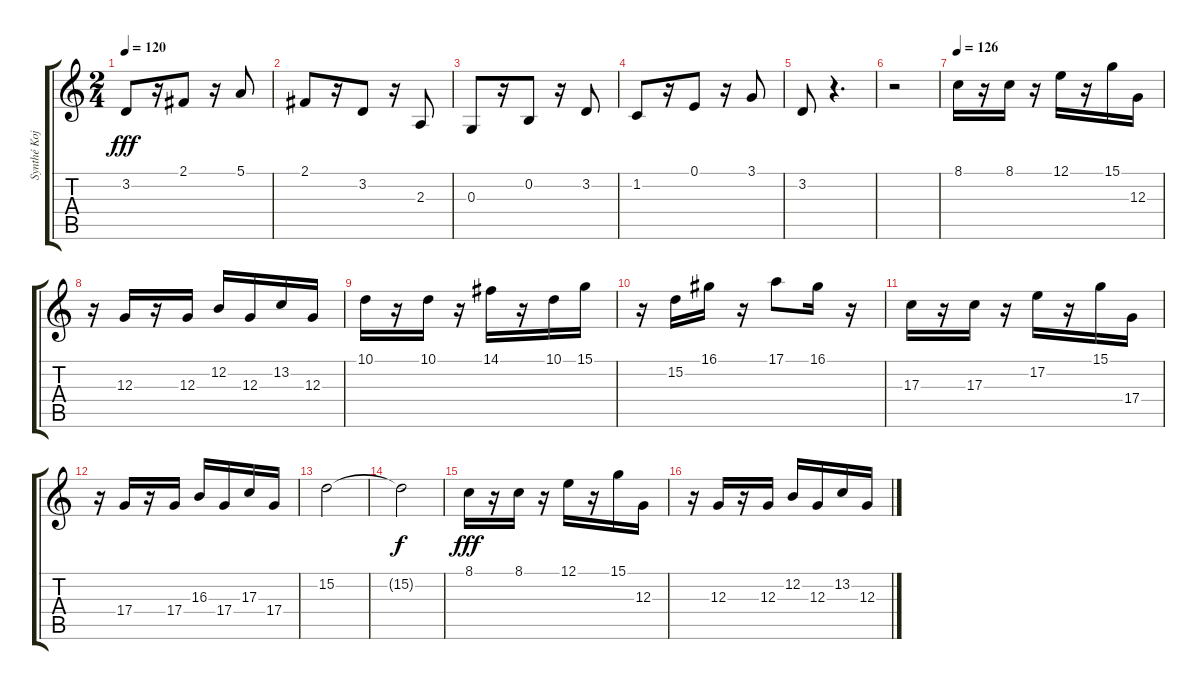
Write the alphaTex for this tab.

\track ("Synthé Kojote" "Synthé Koj") {instrument brasssection}
\staff {score tabs}
\tuning (E4 B3 G3 D3 A2 E2) {hide}
\ts (2 4)
\tempo 120
\clef g2
\ks c
3.2.8{dy fff} r.16 2.1.8 r.16 5.1.8 |
2.1.8 r.16 3.2.8 r.16 2.3.8 |
0.3.8 r.16 0.2.8 r.16 3.2.8 |
1.2.8 r.16 0.1.8 r.16 3.1.8 |
3.2.8 r.4{d} |
r.2 |
\tempo 126
8.1.16 r.16 8.1.16 r.16 12.1.16 r.16 15.1.16 12.3.16 |
r.16 12.3.16 r.16 12.3.16 12.2.16 12.3.16 13.2.16 12.3.16 |
10.1.16 r.16 10.1.16 r.16 14.1.16 r.16 10.1.16 15.1.16 |
r.16 15.2.16 16.1.16 r.16 17.1.8 16.1.16 r.16 |
17.3.16 r.16 17.3.16 r.16 17.2.16 r.16 15.1.16 17.4.16 |
r.16 17.4.16 r.16 17.4.16 16.3.16 17.4.16 17.3.16 17.4.16 |
15.2.2 |
15.2{t}.2{dy f} |
8.1.16{dy fff} r.16 8.1.16 r.16 12.1.16 r.16 15.1.16 12.3.16 |
r.16 12.3.16 r.16 12.3.16 12.2.16 12.3.16 13.2.16 12.3.16
